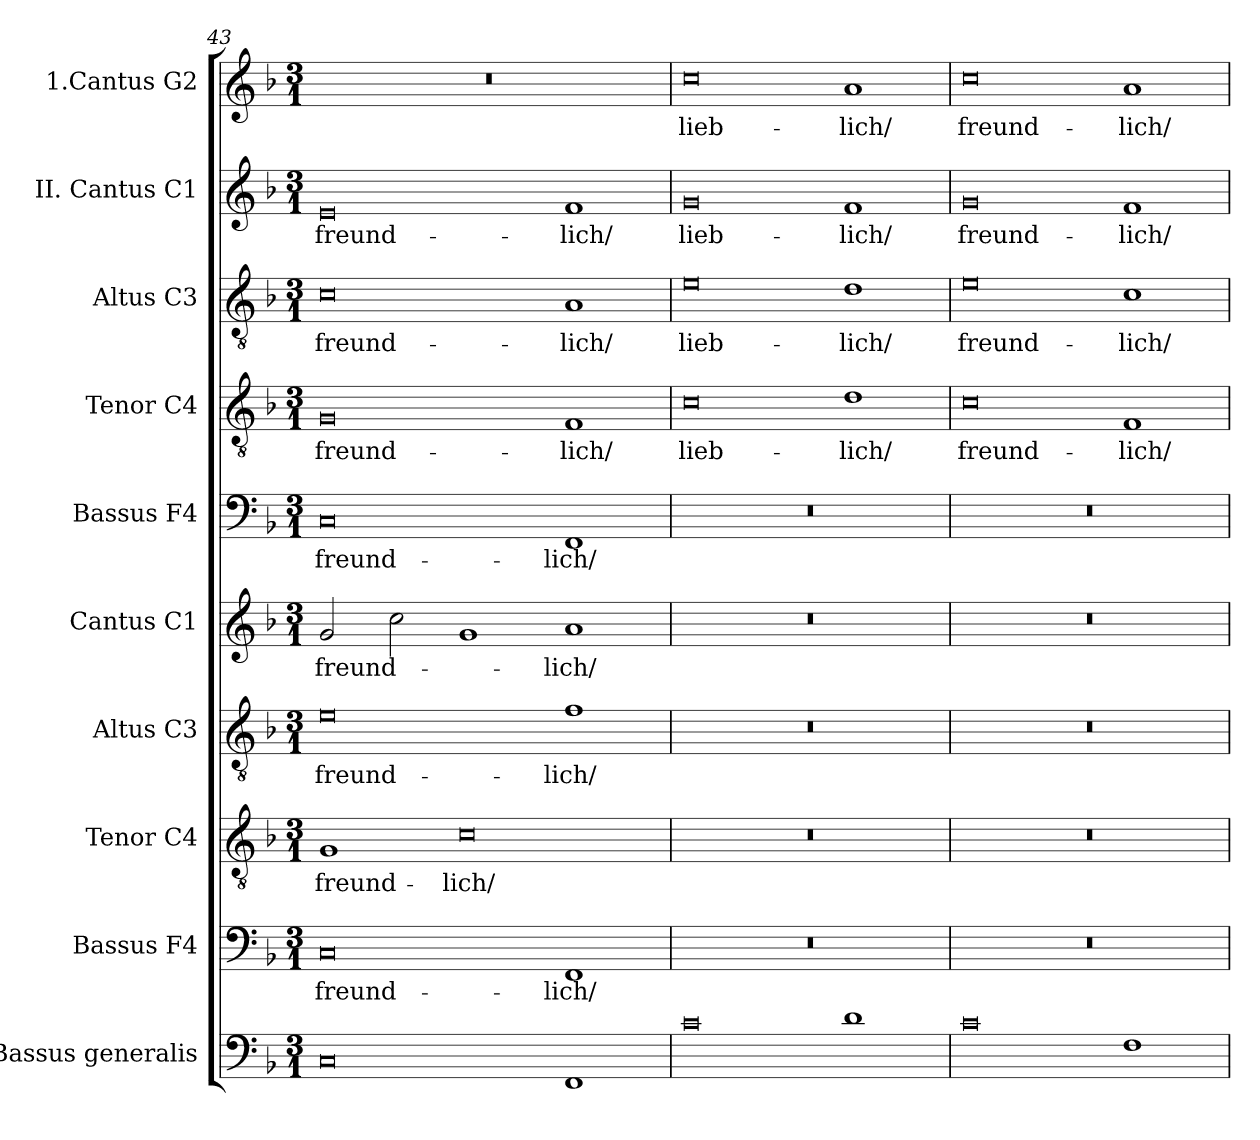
**kern	**kern	**text	**kern	**text	**kern	**text	**kern	**text	**kern	**text	**kern	**text	**kern	**text	**kern	**text	**kern	**text
*part10	*part9	*part9	*part8	*part8	*part7	*part7	*part6	*part6	*part5	*part5	*part4	*part4	*part3	*part3	*part2	*part2	*part1	*part1
*staff10	*staff9	*staff9	*staff8	*staff8	*staff7	*staff7	*staff6	*staff6	*staff5	*staff5	*staff4	*staff4	*staff3	*staff3	*staff2	*staff2	*staff1	*staff1
*I"Bassus  generalis	*I"Bassus F4	*	*I"Tenor C4	*	*I"Altus  C3	*	*I"Cantus C1	*	*I"Bassus F4	*	*I"Tenor C4	*	*I"Altus C3	*	*I"II. Cantus C1	*	*I"1.Cantus G2	*
*clefF4	*clefF4	*	*clefGv2	*	*clefGv2	*	*clefG2	*	*clefF4	*	*clefGv2	*	*clefGv2	*	*clefG2	*	*clefG2	*
*k[b-]	*k[b-]	*	*k[b-]	*	*k[b-]	*	*k[b-]	*	*k[b-]	*	*k[b-]	*	*k[b-]	*	*k[b-]	*	*k[b-]	*
*F:	*F:	*	*F:	*	*F:	*	*F:	*	*F:	*	*F:	*	*F:	*	*F:	*	*F:	*
*M3/1	*M3/1	*	*M3/1	*	*M3/1	*	*M3/1	*	*M3/1	*	*M3/1	*	*M3/1	*	*M3/1	*	*M3/1	*
=43	=43	=43	=43	=43	=43	=43	=43	=43	=43	=43	=43	=43	=43	=43	=43	=43	=43	=43
!	!	!LO:LY:b	!	!LO:LY:b	!	!LO:LY:b	!	!LO:LY:b	!	!LO:LY:b	!	!LO:LY:b	!	!LO:LY:b	!	!LO:LY:b	!	!
0C	0C	freund-	1G	freund-	0e	freund-	2g/	freund-	0C	freund-	0G	freund-	0c	freund-	0e	freund-	0.r	.
.	.	.	.	.	.	.	2cc\	.	.	.	.	.	.	.	.	.	.	.
!	!	!	!	!LO:LY:b	!	!	!	!	!	!	!	!	!	!	!	!	!	!
.	.	.	0c	-lich/	.	.	1g	.	.	.	.	.	.	.	.	.	.	.
!	!	!LO:LY:b	!	!	!	!LO:LY:b	!	!LO:LY:b	!	!LO:LY:b	!	!LO:LY:b	!	!LO:LY:b	!	!LO:LY:b	!	!
1FF	1FF	-lich/	.	.	1f	-lich/	1a	-lich/	1FF	-lich/	1F	-lich/	1A	-lich/	1f	-lich/	.	.
!!LO:PB:g=z
=44	=44	=44	=44	=44	=44	=44	=44	=44	=44	=44	=44	=44	=44	=44	=44	=44	=44	=44
!	!	!	!	!	!	!	!	!	!	!	!	!LO:LY:b	!	!LO:LY:b	!	!LO:LY:b	!	!LO:LY:b
0c	0.r	.	0.r	.	0.r	.	0.r	.	0.r	.	0c	lieb-	0e	lieb-	0g	lieb-	0cc	lieb-
!	!	!	!	!	!	!	!	!	!	!	!	!LO:LY:b	!	!LO:LY:b	!	!LO:LY:b	!	!LO:LY:b
1d	.	.	.	.	.	.	.	.	.	.	1d	-lich/	1d	-lich/	1f	-lich/	1a	-lich/
!!LO:PB:g=z
=45	=45	=45	=45	=45	=45	=45	=45	=45	=45	=45	=45	=45	=45	=45	=45	=45	=45	=45
!	!	!	!	!	!	!	!	!	!	!	!	!LO:LY:b	!	!LO:LY:b	!	!LO:LY:b	!	!LO:LY:b
0c	0.r	.	0.r	.	0.r	.	0.r	.	0.r	.	0c	freund-	0e	freund-	0g	freund-	0cc	freund-
!	!	!	!	!	!	!	!	!	!	!	!	!LO:LY:b	!	!LO:LY:b	!	!LO:LY:b	!	!LO:LY:b
1F	.	.	.	.	.	.	.	.	.	.	1F	-lich/	1c	-lich/	1f	-lich/	1a	-lich/
=	=	=	=	=	=	=	=	=	=	=	=	=	=	=	=	=	=	=
*-	*-	*-	*-	*-	*-	*-	*-	*-	*-	*-	*-	*-	*-	*-	*-	*-	*-	*-
